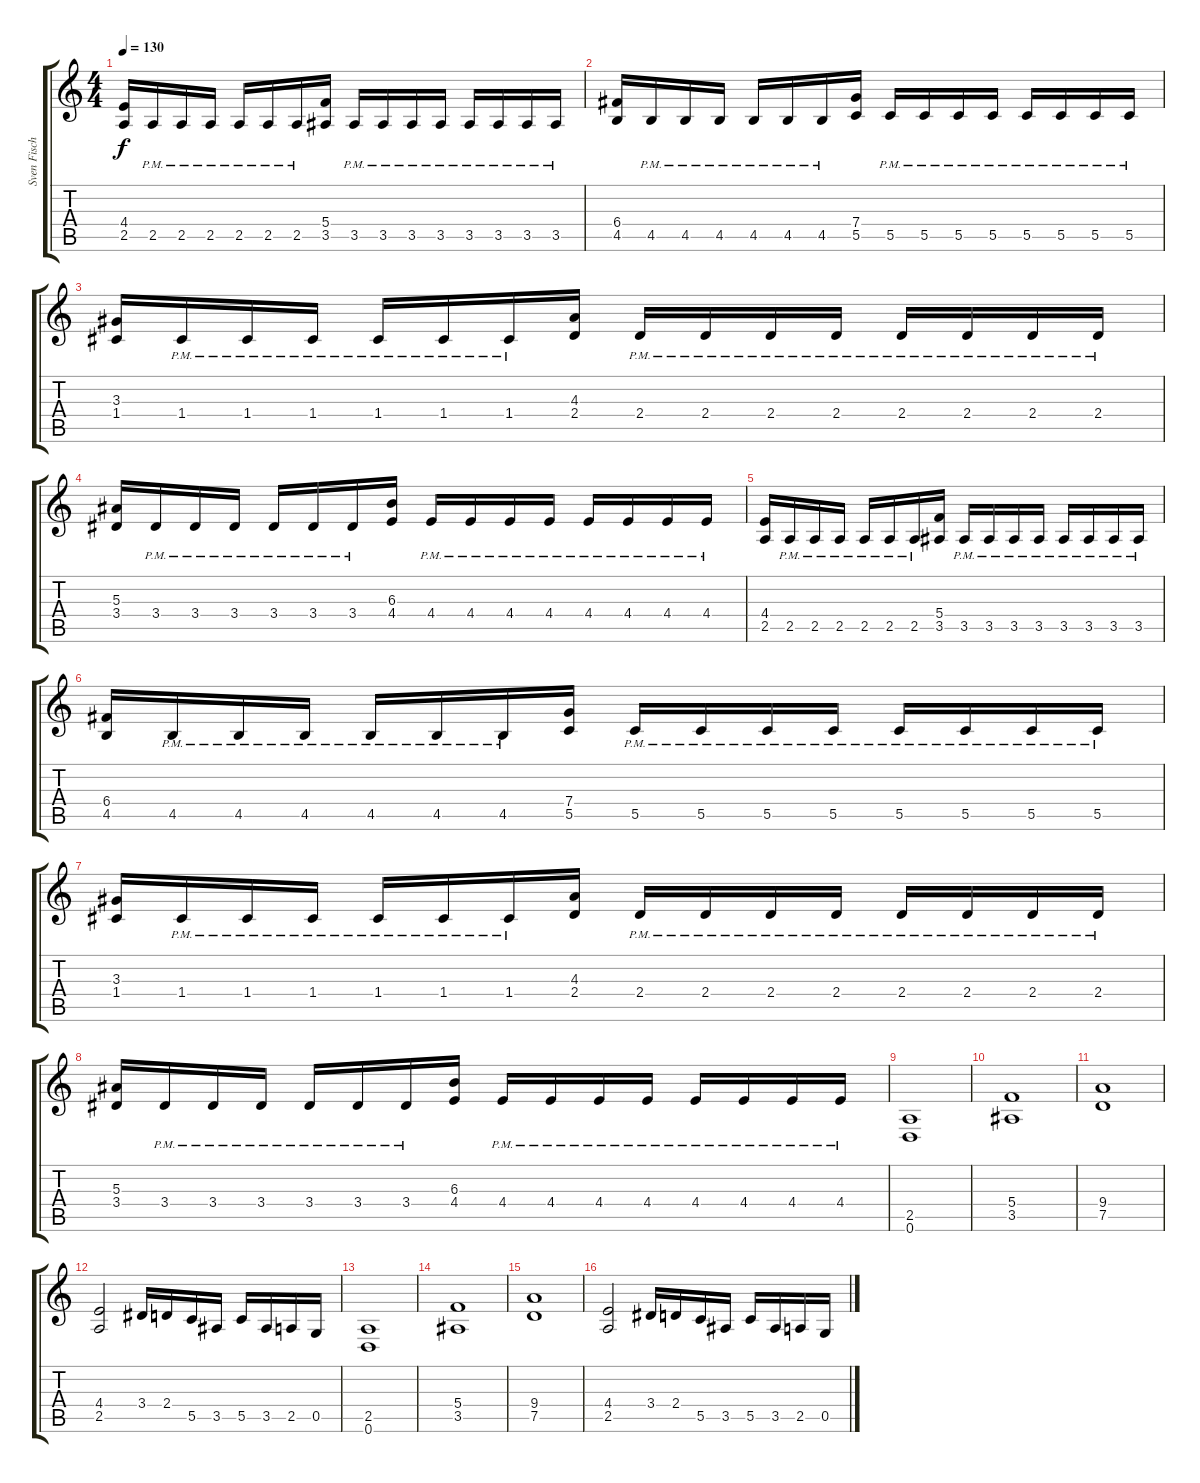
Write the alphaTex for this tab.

\track ("Sven Fischer" "Sven Fisch") {instrument distortionguitar}
\staff {score tabs}
\tuning (D4 A3 F3 C3 G2 D2) {hide}
\ts (4 4)
\tempo 130
\clef g2
\ks c
(4.4 2.5).16{dy f} 2.5{pm}.16 2.5{pm}.16 2.5{pm}.16 2.5{pm}.16 2.5{pm}.16 2.5{pm}.16 (5.4 3.5).16 3.5{pm}.16 3.5{pm}.16 3.5{pm}.16 3.5{pm}.16 3.5{pm}.16 3.5{pm}.16 3.5{pm}.16 3.5{pm}.16 |
(6.4 4.5).16 4.5{pm}.16 4.5{pm}.16 4.5{pm}.16 4.5{pm}.16 4.5{pm}.16 4.5{pm}.16 (7.4 5.5).16 5.5{pm}.16 5.5{pm}.16 5.5{pm}.16 5.5{pm}.16 5.5{pm}.16 5.5{pm}.16 5.5{pm}.16 5.5{pm}.16 |
(3.3 1.4).16 1.4{pm}.16 1.4{pm}.16 1.4{pm}.16 1.4{pm}.16 1.4{pm}.16 1.4{pm}.16 (4.3 2.4).16 2.4{pm}.16 2.4{pm}.16 2.4{pm}.16 2.4{pm}.16 2.4{pm}.16 2.4{pm}.16 2.4{pm}.16 2.4{pm}.16 |
(5.3 3.4).16 3.4{pm}.16 3.4{pm}.16 3.4{pm}.16 3.4{pm}.16 3.4{pm}.16 3.4{pm}.16 (6.3 4.4).16 4.4{pm}.16 4.4{pm}.16 4.4{pm}.16 4.4{pm}.16 4.4{pm}.16 4.4{pm}.16 4.4{pm}.16 4.4{pm}.16 |
(4.4 2.5).16 2.5{pm}.16 2.5{pm}.16 2.5{pm}.16 2.5{pm}.16 2.5{pm}.16 2.5{pm}.16 (5.4 3.5).16 3.5{pm}.16 3.5{pm}.16 3.5{pm}.16 3.5{pm}.16 3.5{pm}.16 3.5{pm}.16 3.5{pm}.16 3.5{pm}.16 |
(6.4 4.5).16 4.5{pm}.16 4.5{pm}.16 4.5{pm}.16 4.5{pm}.16 4.5{pm}.16 4.5{pm}.16 (7.4 5.5).16 5.5{pm}.16 5.5{pm}.16 5.5{pm}.16 5.5{pm}.16 5.5{pm}.16 5.5{pm}.16 5.5{pm}.16 5.5{pm}.16 |
(3.3 1.4).16 1.4{pm}.16 1.4{pm}.16 1.4{pm}.16 1.4{pm}.16 1.4{pm}.16 1.4{pm}.16 (4.3 2.4).16 2.4{pm}.16 2.4{pm}.16 2.4{pm}.16 2.4{pm}.16 2.4{pm}.16 2.4{pm}.16 2.4{pm}.16 2.4{pm}.16 |
(5.3 3.4).16 3.4{pm}.16 3.4{pm}.16 3.4{pm}.16 3.4{pm}.16 3.4{pm}.16 3.4{pm}.16 (6.3 4.4).16 4.4{pm}.16 4.4{pm}.16 4.4{pm}.16 4.4{pm}.16 4.4{pm}.16 4.4{pm}.16 4.4{pm}.16 4.4{pm}.16 |
(2.5 0.6).1 |
(5.4 3.5).1 |
(9.4 7.5).1 |
(4.4 2.5).2 3.4.16 2.4.16 5.5.16 3.5.16 5.5.16 3.5.16 2.5.16 0.5.16 |
(2.5 0.6).1 |
(5.4 3.5).1 |
(9.4 7.5).1 |
(4.4 2.5).2 3.4.16 2.4.16 5.5.16 3.5.16 5.5.16 3.5.16 2.5.16 0.5.16
